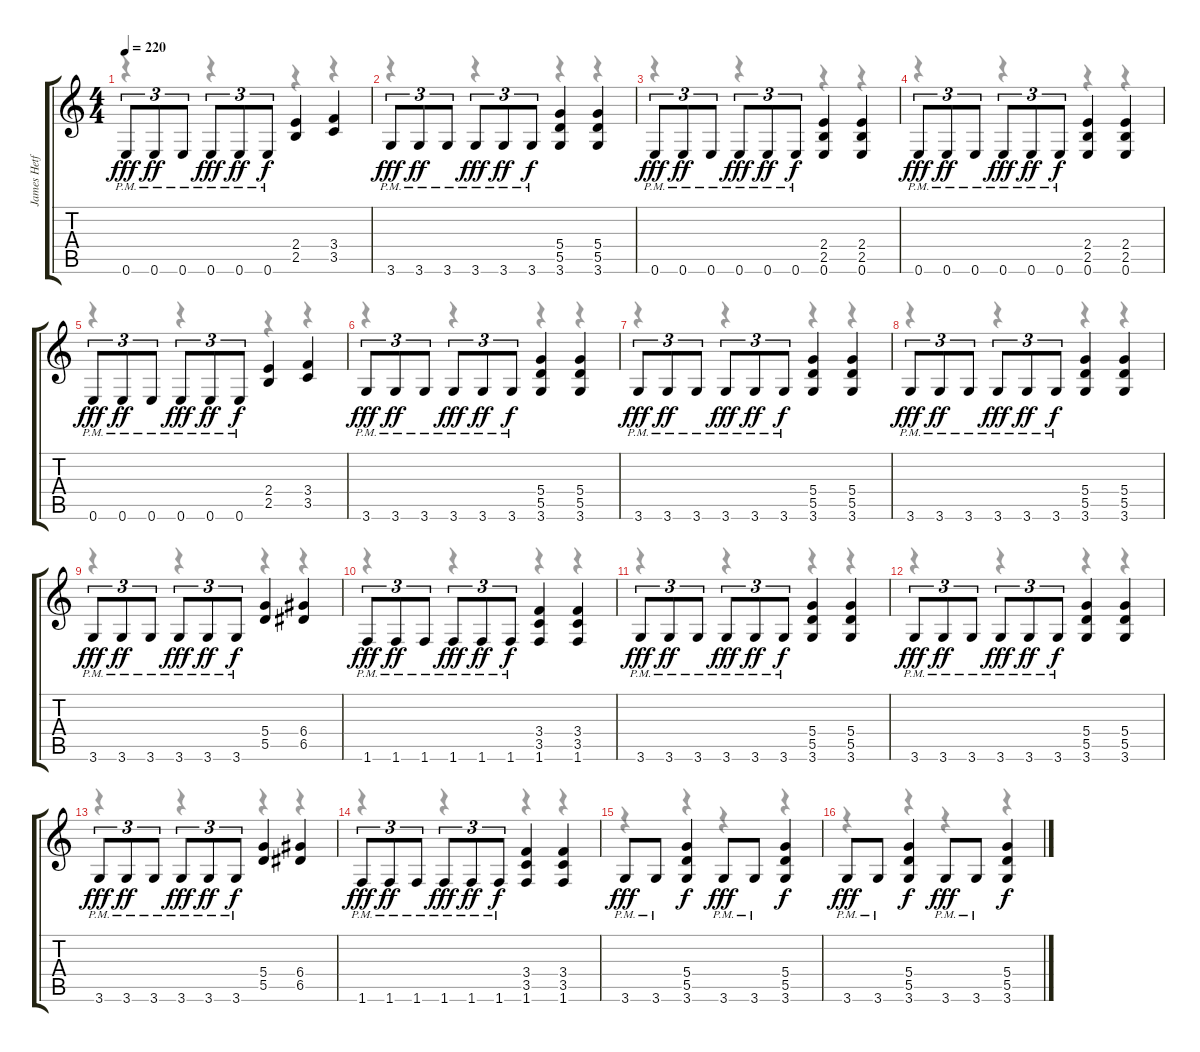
\track ("James Hetfield (Rhythm Distortion)" "James Hetf") {instrument distortionguitar}
\staff {score tabs}
\tuning (E4 B3 G3 D3 A2 E2) {hide}
\voice
\ts (4 4)
\tempo 220
\clef g2
\ks c
0.6{pm}.8{tu (3 2) dy fff} 0.6{pm}.8{tu (3 2) dy ff} 0.6{pm}.8{tu (3 2)} 0.6{pm}.8{tu (3 2) dy fff} 0.6{pm}.8{tu (3 2) dy ff} 0.6{pm}.8{tu (3 2) dy f} (2.4 2.5).4 (3.4 3.5).4 |
3.6{pm}.8{tu (3 2) dy fff} 3.6{pm}.8{tu (3 2) dy ff} 3.6{pm}.8{tu (3 2)} 3.6{pm}.8{tu (3 2) dy fff} 3.6{pm}.8{tu (3 2) dy ff} 3.6{pm}.8{tu (3 2) dy f} (5.4 5.5 3.6).4 (5.4 5.5 3.6).4 |
0.6{pm}.8{tu (3 2) dy fff} 0.6{pm}.8{tu (3 2) dy ff} 0.6{pm}.8{tu (3 2)} 0.6{pm}.8{tu (3 2) dy fff} 0.6{pm}.8{tu (3 2) dy ff} 0.6{pm}.8{tu (3 2) dy f} (2.4 2.5 0.6).4 (2.4 2.5 0.6).4 |
0.6{pm}.8{tu (3 2) dy fff} 0.6{pm}.8{tu (3 2) dy ff} 0.6{pm}.8{tu (3 2)} 0.6{pm}.8{tu (3 2) dy fff} 0.6{pm}.8{tu (3 2) dy ff} 0.6{pm}.8{tu (3 2) dy f} (2.4 2.5 0.6).4 (2.4 2.5 0.6).4 |
0.6{pm}.8{tu (3 2) dy fff} 0.6{pm}.8{tu (3 2) dy ff} 0.6{pm}.8{tu (3 2)} 0.6{pm}.8{tu (3 2) dy fff} 0.6{pm}.8{tu (3 2) dy ff} 0.6{pm}.8{tu (3 2) dy f} (2.4 2.5).4 (3.4 3.5).4 |
3.6{pm}.8{tu (3 2) dy fff} 3.6{pm}.8{tu (3 2) dy ff} 3.6{pm}.8{tu (3 2)} 3.6{pm}.8{tu (3 2) dy fff} 3.6{pm}.8{tu (3 2) dy ff} 3.6{pm}.8{tu (3 2) dy f} (5.4 5.5 3.6).4 (5.4 5.5 3.6).4 |
3.6{pm}.8{tu (3 2) dy fff} 3.6{pm}.8{tu (3 2) dy ff} 3.6{pm}.8{tu (3 2)} 3.6{pm}.8{tu (3 2) dy fff} 3.6{pm}.8{tu (3 2) dy ff} 3.6{pm}.8{tu (3 2) dy f} (5.4 5.5 3.6).4 (5.4 5.5 3.6).4 |
3.6{pm}.8{tu (3 2) dy fff} 3.6{pm}.8{tu (3 2) dy ff} 3.6{pm}.8{tu (3 2)} 3.6{pm}.8{tu (3 2) dy fff} 3.6{pm}.8{tu (3 2) dy ff} 3.6{pm}.8{tu (3 2) dy f} (5.4 5.5 3.6).4 (5.4 5.5 3.6).4 |
3.6{pm}.8{tu (3 2) dy fff} 3.6{pm}.8{tu (3 2) dy ff} 3.6{pm}.8{tu (3 2)} 3.6{pm}.8{tu (3 2) dy fff} 3.6{pm}.8{tu (3 2) dy ff} 3.6{pm}.8{tu (3 2) dy f} (5.4 5.5).4 (6.4 6.5).4 |
1.6{pm}.8{tu (3 2) dy fff} 1.6{pm}.8{tu (3 2) dy ff} 1.6{pm}.8{tu (3 2)} 1.6{pm}.8{tu (3 2) dy fff} 1.6{pm}.8{tu (3 2) dy ff} 1.6{pm}.8{tu (3 2) dy f} (3.4 3.5 1.6).4 (3.4 3.5 1.6).4 |
3.6{pm}.8{tu (3 2) dy fff} 3.6{pm}.8{tu (3 2) dy ff} 3.6{pm}.8{tu (3 2)} 3.6{pm}.8{tu (3 2) dy fff} 3.6{pm}.8{tu (3 2) dy ff} 3.6{pm}.8{tu (3 2) dy f} (5.4 5.5 3.6).4 (5.4 5.5 3.6).4 |
3.6{pm}.8{tu (3 2) dy fff} 3.6{pm}.8{tu (3 2) dy ff} 3.6{pm}.8{tu (3 2)} 3.6{pm}.8{tu (3 2) dy fff} 3.6{pm}.8{tu (3 2) dy ff} 3.6{pm}.8{tu (3 2) dy f} (5.4 5.5 3.6).4 (5.4 5.5 3.6).4 |
3.6{pm}.8{tu (3 2) dy fff} 3.6{pm}.8{tu (3 2) dy ff} 3.6{pm}.8{tu (3 2)} 3.6{pm}.8{tu (3 2) dy fff} 3.6{pm}.8{tu (3 2) dy ff} 3.6{pm}.8{tu (3 2) dy f} (5.4 5.5).4 (6.4 6.5).4 |
1.6{pm}.8{tu (3 2) dy fff} 1.6{pm}.8{tu (3 2) dy ff} 1.6{pm}.8{tu (3 2)} 1.6{pm}.8{tu (3 2) dy fff} 1.6{pm}.8{tu (3 2) dy ff} 1.6{pm}.8{tu (3 2) dy f} (3.4 3.5 1.6).4 (3.4 3.5 1.6).4 |
3.6{pm}.8{dy fff} 3.6{pm}.8 (5.4 5.5 3.6).4{dy f} 3.6{pm}.8{dy fff} 3.6{pm}.8 (5.4 5.5 3.6).4{dy f} |
3.6{pm}.8{dy fff} 3.6{pm}.8 (5.4 5.5 3.6).4{dy f} 3.6{pm}.8{dy fff} 3.6{pm}.8 (5.4 5.5 3.6).4{dy f}
\voice
\clef g2
\ottava regular
\simile none
\ks c
r.4{dy f} r.4 r.4 r.4 |
r.4 r.4 r.4 r.4 |
r.4 r.4 r.4 r.4 |
r.4 r.4 r.4 r.4 |
r.4 r.4 r.4 r.4 |
r.4 r.4 r.4 r.4 |
r.4 r.4 r.4 r.4 |
r.4 r.4 r.4 r.4 |
r.4 r.4 r.4 r.4 |
r.4 r.4 r.4 r.4 |
r.4 r.4 r.4 r.4 |
r.4 r.4 r.4 r.4 |
r.4 r.4 r.4 r.4 |
r.4 r.4 r.4 r.4 |
r.4 r.4 r.4 r.4 |
r.4 r.4 r.4 r.4
